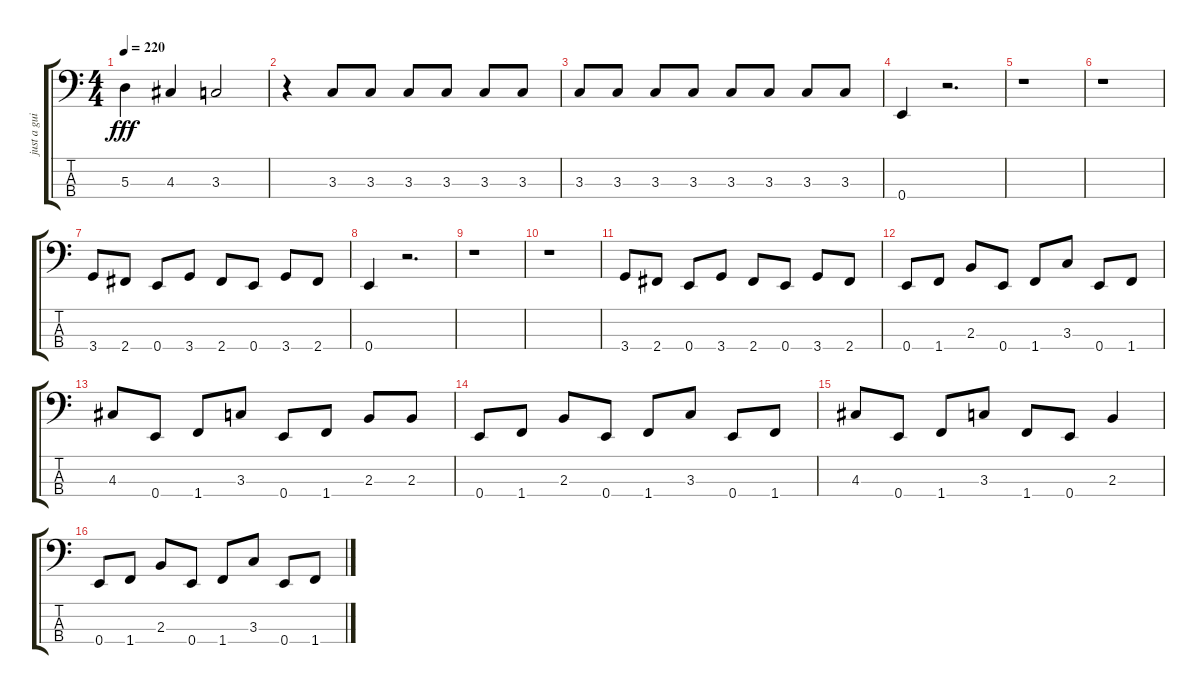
\track ("just a guide (mute this)" "just a gui") {instrument electricbassfinger}
\staff {score tabs}
\tuning (G2 D2 A1 E1) {hide}
\ts (4 4)
\tempo 220
\clef f4
\ks c
5.3.4{dy fff} 4.3.4 3.3.2 |
r.4 3.3.8 3.3.8 3.3.8 3.3.8 3.3.8 3.3.8 |
3.3.8 3.3.8 3.3.8 3.3.8 3.3.8 3.3.8 3.3.8 3.3.8 |
0.4.4 r.2{d} |
r.1 |
r.1 |
3.4.8 2.4.8 0.4.8 3.4.8 2.4.8 0.4.8 3.4.8 2.4.8 |
0.4.4 r.2{d} |
r.1 |
r.1 |
3.4.8 2.4.8 0.4.8 3.4.8 2.4.8 0.4.8 3.4.8 2.4.8 |
0.4.8 1.4.8 2.3.8 0.4.8 1.4.8 3.3.8 0.4.8 1.4.8 |
4.3.8 0.4.8 1.4.8 3.3.8 0.4.8 1.4.8 2.3.8 2.3.8 |
0.4.8 1.4.8 2.3.8 0.4.8 1.4.8 3.3.8 0.4.8 1.4.8 |
4.3.8 0.4.8 1.4.8 3.3.8 1.4.8 0.4.8 2.3.4 |
0.4.8 1.4.8 2.3.8 0.4.8 1.4.8 3.3.8 0.4.8 1.4.8
